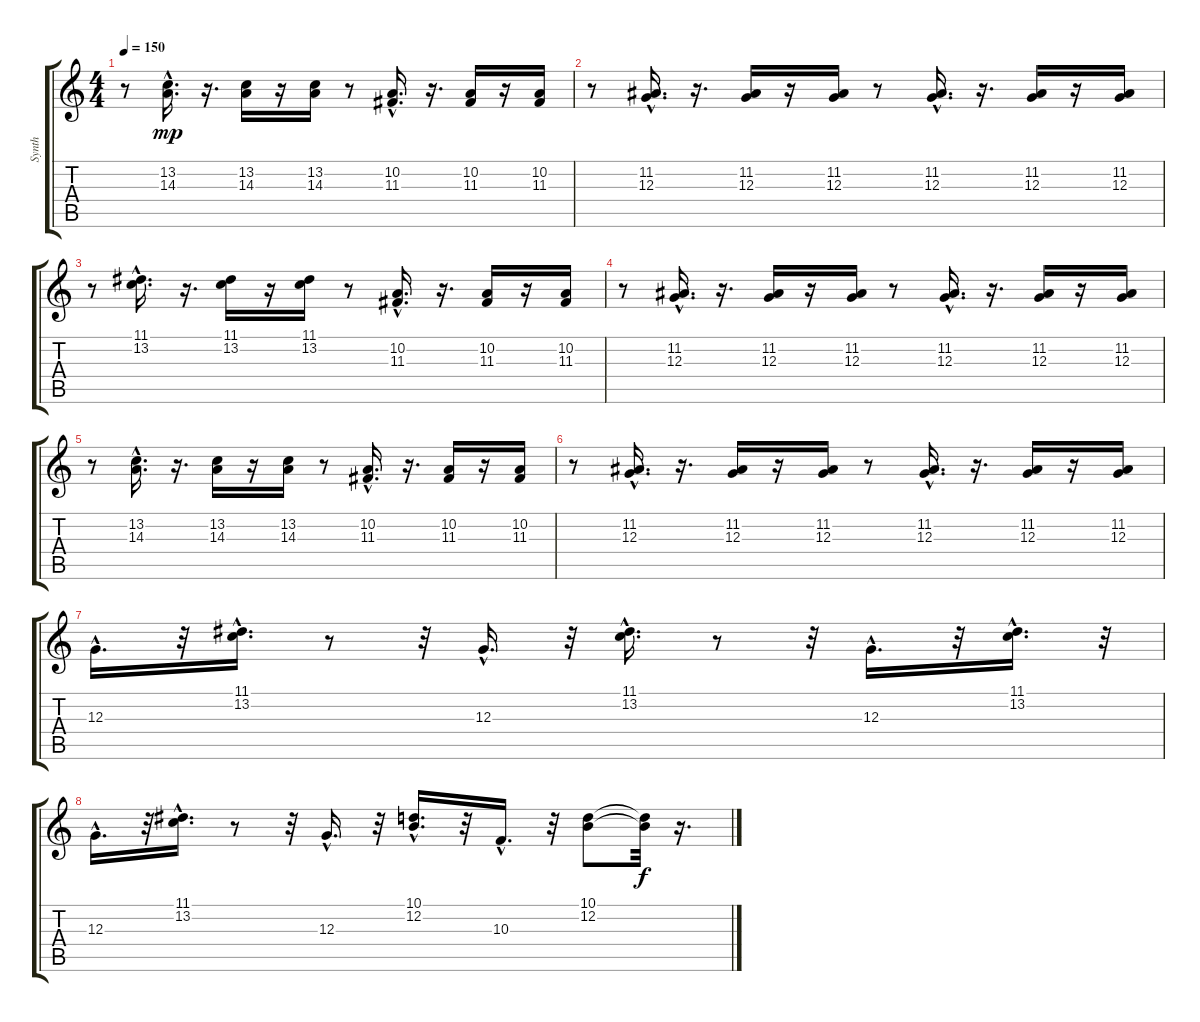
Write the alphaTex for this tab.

\track ("Synth" "Synth") {instrument stringensemble1}
\staff {score tabs}
\tuning (E4 B3 G3 D3 A2 E2) {hide}
\ts (4 4)
\tempo 150
\clef g2
\ks c
r.8{dy mp} (13.2{hac} 14.3{hac}).16{d} r.16{d} (13.2 14.3).16 r.16 (13.2 14.3).16 r.8 (10.2{hac} 11.3{hac}).16{d} r.16{d} (10.2 11.3).16 r.16 (10.2 11.3).16 |
r.8 (11.2{hac} 12.3{hac}).16{d} r.16{d} (11.2 12.3).16 r.16 (11.2 12.3).16 r.8 (11.2{hac} 12.3{hac}).16{d} r.16{d} (11.2 12.3).16 r.16 (11.2 12.3).16 |
r.8 (11.1{hac} 13.2{hac}).16{d} r.16{d} (11.1 13.2).16 r.16 (11.1 13.2).16 r.8 (10.2{hac} 11.3{hac}).16{d} r.16{d} (10.2 11.3).16 r.16 (10.2 11.3).16 |
r.8 (11.2{hac} 12.3{hac}).16{d} r.16{d} (11.2 12.3).16 r.16 (11.2 12.3).16 r.8 (11.2{hac} 12.3{hac}).16{d} r.16{d} (11.2 12.3).16 r.16 (11.2 12.3).16 |
r.8 (13.2{hac} 14.3{hac}).16{d} r.16{d} (13.2 14.3).16 r.16 (13.2 14.3).16 r.8 (10.2{hac} 11.3{hac}).16{d} r.16{d} (10.2 11.3).16 r.16 (10.2 11.3).16 |
r.8 (11.2{hac} 12.3{hac}).16{d} r.16{d} (11.2 12.3).16 r.16 (11.2 12.3).16 r.8 (11.2{hac} 12.3{hac}).16{d} r.16{d} (11.2 12.3).16 r.16 (11.2 12.3).16 |
12.3{hac}.16{d instrument stringensemble1} r.32 (11.1{hac} 13.2{hac}).16{d} r.8 r.32 12.3{hac}.16{d} r.32 (11.1{hac} 13.2{hac}).16{d} r.8 r.32 12.3{hac}.16{d} r.32 (11.1{hac} 13.2{hac}).16{d} r.32 |
12.3{hac}.16{d} r.32 (11.1{hac} 13.2{hac}).16{d} r.8 r.32 12.3{hac}.16{d} r.32 (10.1{hac} 12.2{hac}).16{d} r.32 10.3{hac}.16{d} r.32 (10.1 12.2).8 (10.1{t} 12.2{t}).32{dy f} r.16{d}
